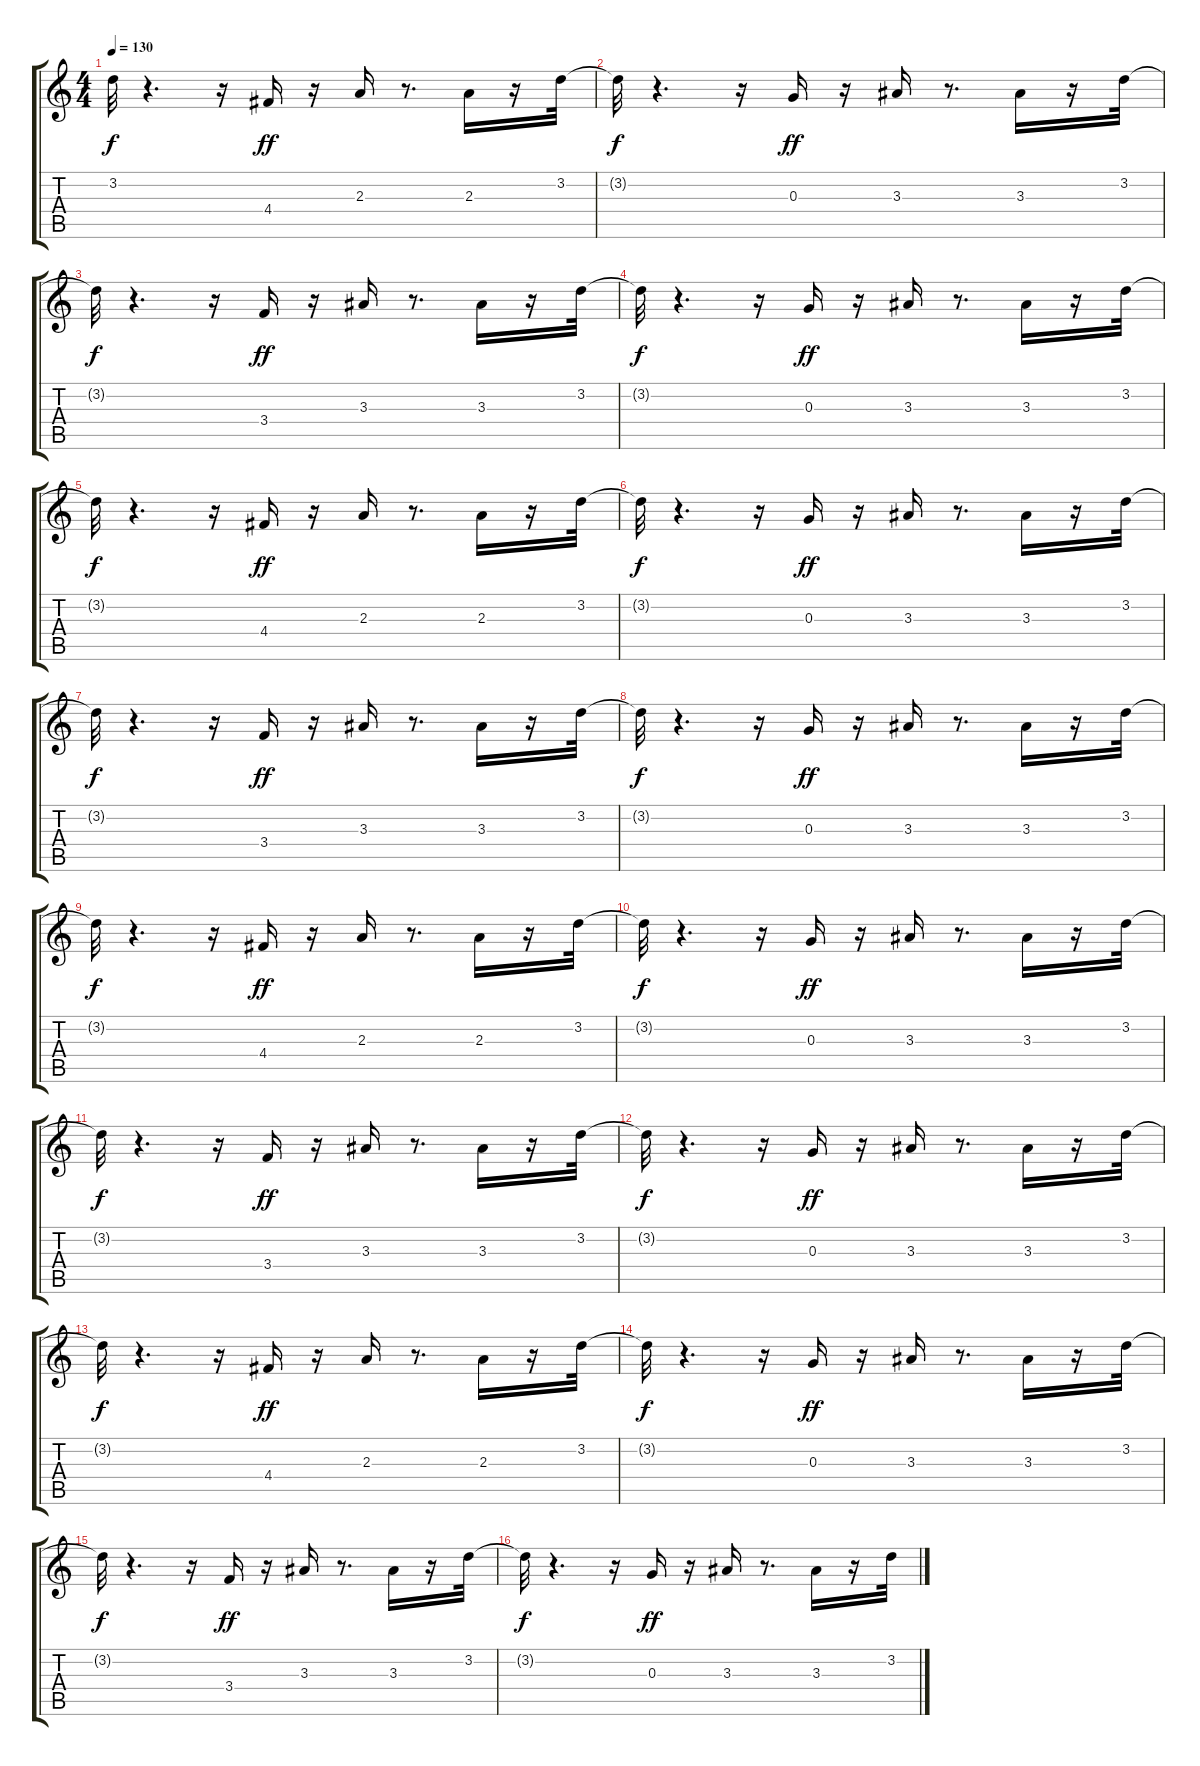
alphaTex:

\track "" {instrument electricguitarmuted}
\staff {score tabs}
\tuning (E4 B3 G3 D3 A2 E2) {hide}
\ts (4 4)
\tempo 130
\clef g2
\ks c
3.2{t}.32{dy f} r.4{d} r.16 4.4.16{dy ff} r.16 2.3.16 r.8{d} 2.3.16 r.16 3.2.32 |
3.2{t}.32{dy f} r.4{d} r.16 0.3.16{dy ff} r.16 3.3.16 r.8{d} 3.3.16 r.16 3.2.32 |
3.2{t}.32{dy f} r.4{d} r.16 3.4.16{dy ff} r.16 3.3.16 r.8{d} 3.3.16 r.16 3.2.32 |
3.2{t}.32{dy f} r.4{d} r.16 0.3.16{dy ff} r.16 3.3.16 r.8{d} 3.3.16 r.16 3.2.32 |
3.2{t}.32{dy f} r.4{d} r.16 4.4.16{dy ff} r.16 2.3.16 r.8{d} 2.3.16 r.16 3.2.32 |
3.2{t}.32{dy f} r.4{d} r.16 0.3.16{dy ff} r.16 3.3.16 r.8{d} 3.3.16 r.16 3.2.32 |
3.2{t}.32{dy f} r.4{d} r.16 3.4.16{dy ff} r.16 3.3.16 r.8{d} 3.3.16 r.16 3.2.32 |
3.2{t}.32{dy f} r.4{d} r.16 0.3.16{dy ff} r.16 3.3.16 r.8{d} 3.3.16 r.16 3.2.32 |
3.2{t}.32{dy f} r.4{d} r.16 4.4.16{dy ff} r.16 2.3.16 r.8{d} 2.3.16 r.16 3.2.32 |
3.2{t}.32{dy f} r.4{d} r.16 0.3.16{dy ff} r.16 3.3.16 r.8{d} 3.3.16 r.16 3.2.32 |
3.2{t}.32{dy f} r.4{d} r.16 3.4.16{dy ff} r.16 3.3.16 r.8{d} 3.3.16 r.16 3.2.32 |
3.2{t}.32{dy f} r.4{d} r.16 0.3.16{dy ff} r.16 3.3.16 r.8{d} 3.3.16 r.16 3.2.32 |
3.2{t}.32{dy f} r.4{d} r.16 4.4.16{dy ff} r.16 2.3.16 r.8{d} 2.3.16 r.16 3.2.32 |
3.2{t}.32{dy f} r.4{d} r.16 0.3.16{dy ff} r.16 3.3.16 r.8{d} 3.3.16 r.16 3.2.32 |
3.2{t}.32{dy f} r.4{d} r.16 3.4.16{dy ff} r.16 3.3.16 r.8{d} 3.3.16 r.16 3.2.32 |
3.2{t}.32{dy f} r.4{d} r.16 0.3.16{dy ff} r.16 3.3.16 r.8{d} 3.3.16 r.16 3.2.32
